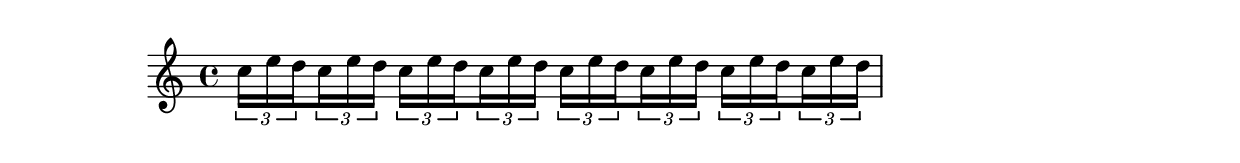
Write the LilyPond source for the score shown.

\version "2.17.11"

\header {

  texinfo = "
Subdivision works properly for tuplets
  "
}

\relative c'' {
  \set subdivideBeams = ##t
  \set baseMoment = #(ly:make-moment 1/8)
  \set beatStructure = #'(2 2 2 2)
  \repeat unfold 8 {
    \tuplet 3/2 { c16 e d }
  }
}
